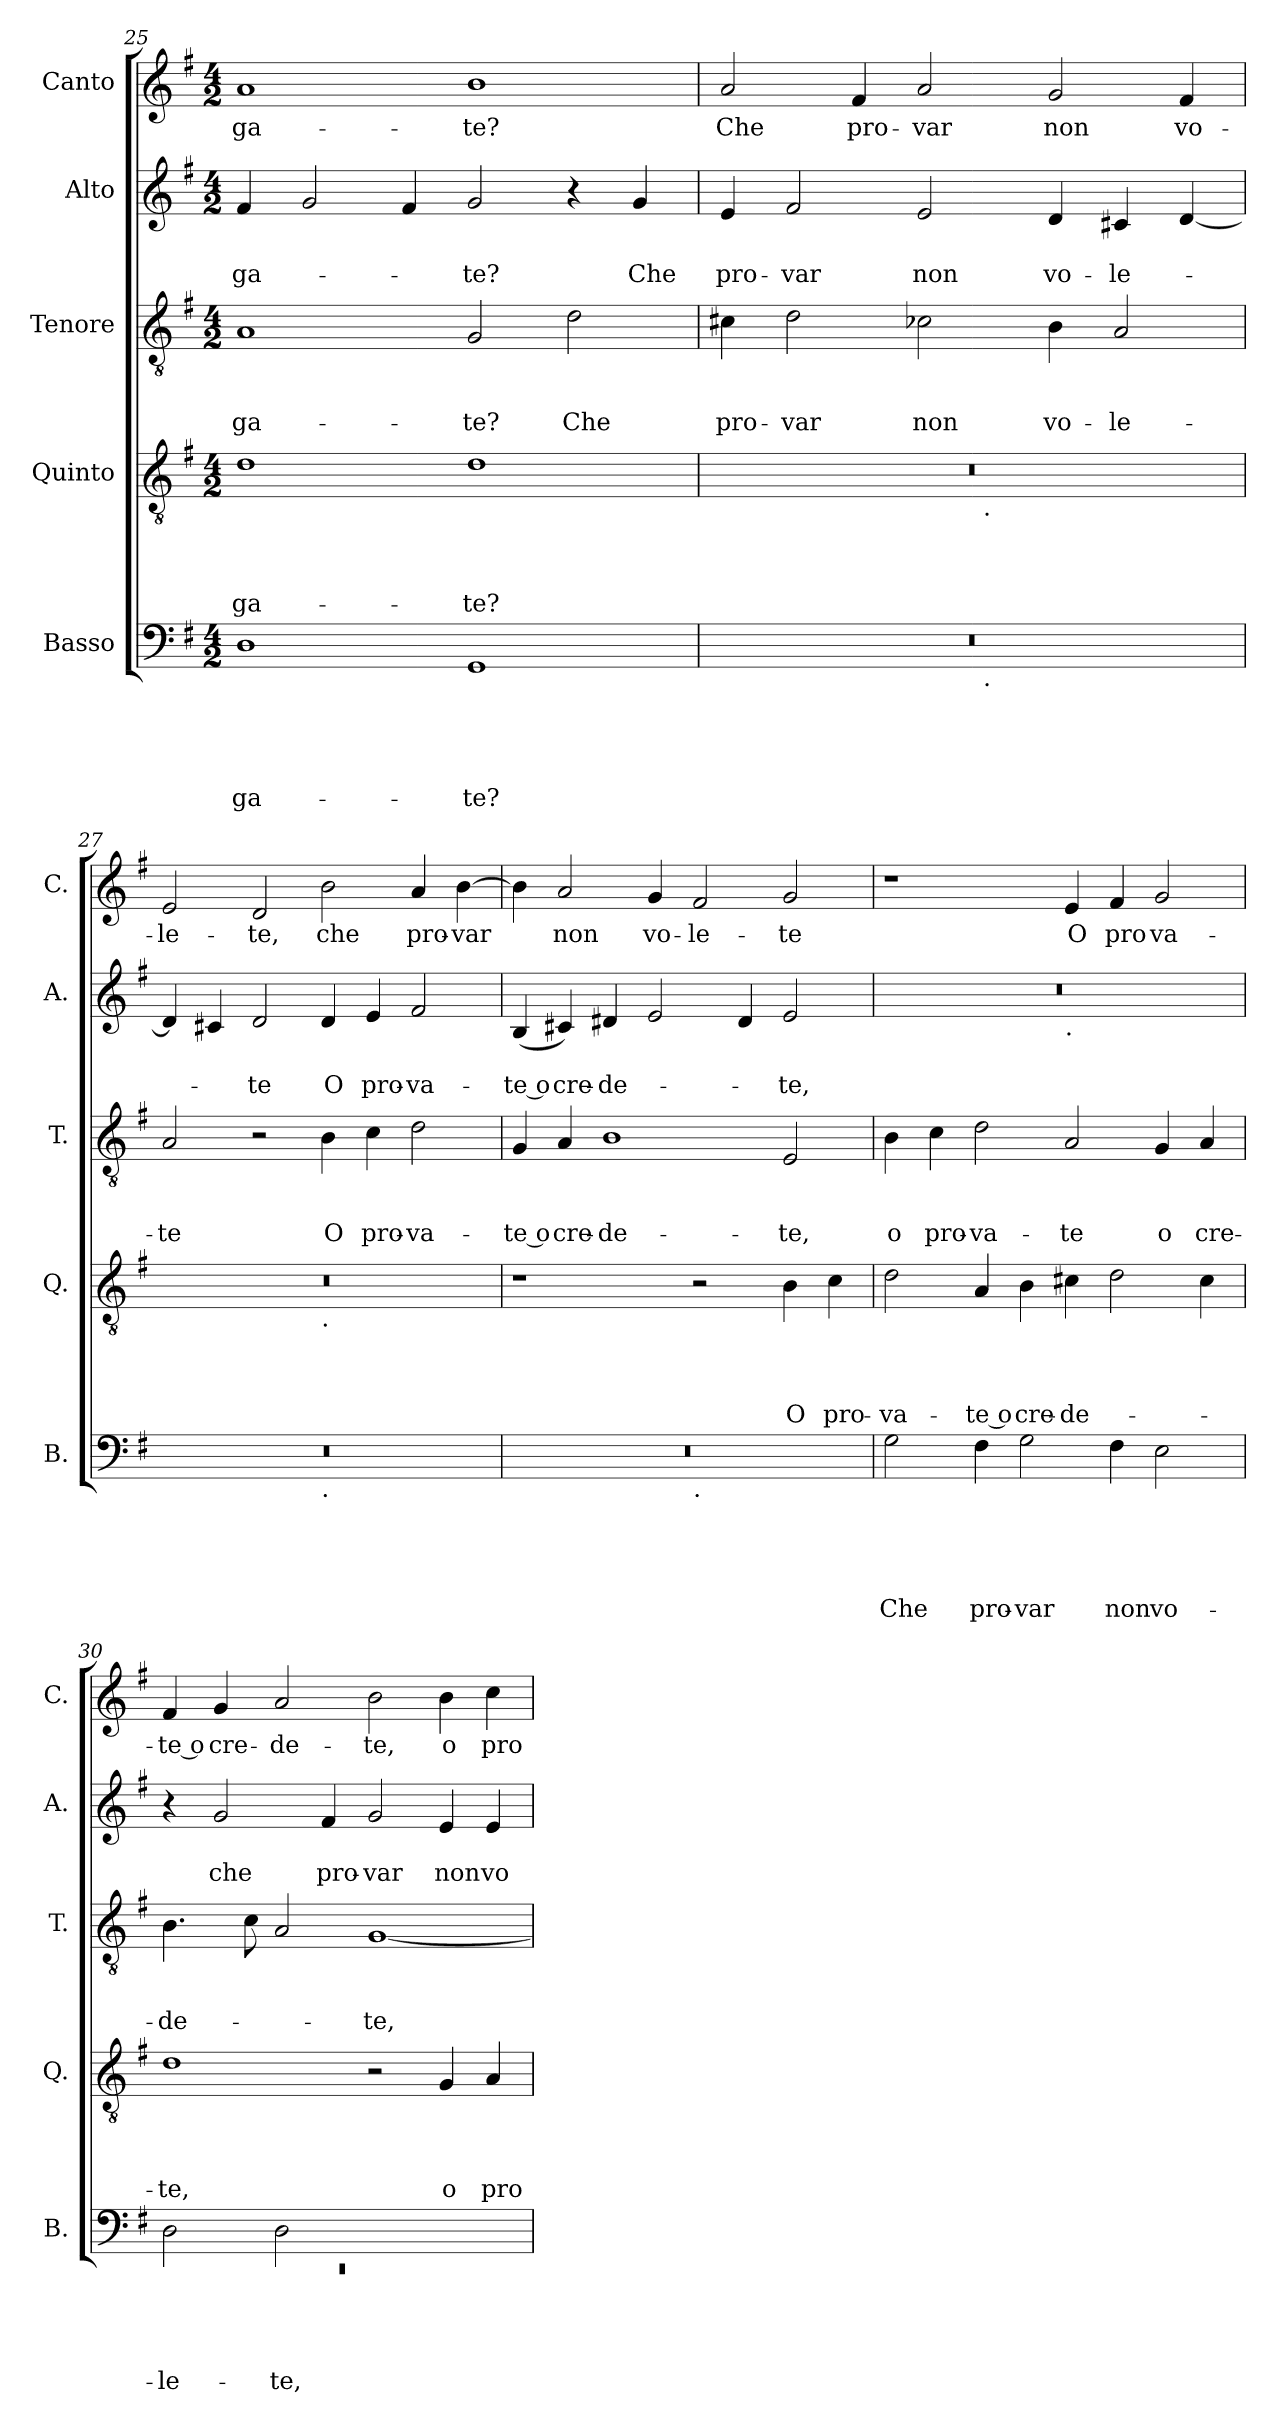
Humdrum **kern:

**kern	**text	**text	**text	**text	**text	**kern	**text	**text	**text	**text	**kern	**text	**text	**text	**kern	**text	**text	**kern	**text
*part5	*part5	*part5	*part5	*part5	*part5	*part4	*part4	*part4	*part4	*part4	*part3	*part3	*part3	*part3	*part2	*part2	*part2	*part1	*part1
*staff5	*staff5	*staff5	*staff5	*staff5	*staff5	*staff4	*staff4	*staff4	*staff4	*staff4	*staff3	*staff3	*staff3	*staff3	*staff2	*staff2	*staff2	*staff1	*staff1
*I"Basso	*	*	*	*	*	*I"Quinto	*	*	*	*	*I"Tenore	*	*	*	*I"Alto	*	*	*I"Canto	*
*I'B.	*	*	*	*	*	*I'Q.	*	*	*	*	*I'T.	*	*	*	*I'A.	*	*	*I'C.	*
*clefF4	*	*	*	*	*	*clefGv2	*	*	*	*	*clefGv2	*	*	*	*clefG2	*	*	*clefG2	*
*k[f#]	*	*	*	*	*	*k[f#]	*	*	*	*	*k[f#]	*	*	*	*k[f#]	*	*	*k[f#]	*
*G:	*	*	*	*	*	*G:	*	*	*	*	*G:	*	*	*	*G:	*	*	*G:	*
*M4/2	*	*	*	*	*	*M4/2	*	*	*	*	*M4/2	*	*	*	*M4/2	*	*	*M4/2	*
=25	=25	=25	=25	=25	=25	=25	=25	=25	=25	=25	=25	=25	=25	=25	=25	=25	=25	=25	=25
!	!	!	!	!	!LO:LY:b	!	!	!	!	!LO:LY:b	!	!	!	!LO:LY:b	!	!	!LO:LY:b	!	!LO:LY:b
1D	.	.	.	.	-ga-	1d	.	.	.	-ga-	1A	.	.	-ga-	4f#/	.	-ga-	1a	-ga-
.	.	.	.	.	.	.	.	.	.	.	.	.	.	.	2g/	.	.	.	.
.	.	.	.	.	.	.	.	.	.	.	.	.	.	.	4f#/	.	.	.	.
!	!	!	!	!	!LO:LY:b	!	!	!	!	!LO:LY:b	!	!	!	!LO:LY:b	!	!	!LO:LY:b	!	!LO:LY:b
1GG	.	.	.	.	-te?	1d	.	.	.	-te?	2G/	.	.	-te?	2g/	.	-te?	1b	-te?
!	!	!	!	!	!	!	!	!	!	!	!	!	!	!LO:LY:b	!	!	!	!	!
.	.	.	.	.	.	.	.	.	.	.	2d\	.	.	Che	4r	.	.	.	.
!	!	!	!	!	!	!	!	!	!	!	!	!	!	!	!	!	!LO:LY:b	!	!
.	.	.	.	.	.	.	.	.	.	.	.	.	.	.	4g/	.	Che	.	.
=26	=26	=26	=26	=26	=26	=26	=26	=26	=26	=26	=26	=26	=26	=26	=26	=26	=26	=26	=26
!	!	!	!	!	!	!	!	!	!	!	!	!	!	!LO:LY:b	!	!	!LO:LY:b	!	!LO:LY:b
*^	*	*	*	*	*	*^	*	*	*	*	*	*	*	*	*	*	*	*	*
0r	1ryy	.	.	.	.	.	0r	1ryy	.	.	.	.	4c#X\	.	.	pro-	4e/	.	pro-	2a/	Che
!	!	!	!	!	!	!	!	!	!	!	!	!	!	!	!	!LO:LY:b:rj	!	!	!LO:LY:b:rj	!	!
.	.	.	.	.	.	.	.	.	.	.	.	.	2d\	.	.	-var	2f#/	.	-var	.	.
!	!	!	!	!	!	!	!	!	!	!	!	!	!	!	!	!	!	!	!	!	!LO:LY:b
.	.	.	.	.	.	.	.	.	.	.	.	.	.	.	.	.	.	.	.	4f#/	pro-
!	!	!	!	!	!	!	!	!	!	!	!	!	!	!	!	!LO:LY:b	!	!	!LO:LY:b	!	!LO:LY:b:rj
.	.	.	.	.	.	.	.	.	.	.	.	.	2c-\	.	.	non	2e/	.	non	2a/	-var
!	!	!	!	!	!	!	!	!LO:TX:b:t=.	!	!	!	!	!	!	!	!	!	!	!	!	!
!	!LO:TX:b:t=.	!	!	!	!	!	!	!	!	!	!	!	!	!	!	!	!	!	!	!	!
.	1ryy	.	.	.	.	.	.	1ryy	.	.	.	.	.	.	.	.	.	.	.	.	.
!	!	!	!	!	!	!	!	!	!	!	!	!	!	!	!	!LO:LY:b	!	!	!LO:LY:b	!	!LO:LY:b
.	.	.	.	.	.	.	.	.	.	.	.	.	4B\	.	.	vo-	4d/	.	vo-	2g/	non
!	!	!	!	!	!	!	!	!	!	!	!	!	!	!	!	!LO:LY:b	!	!	!LO:LY:b	!	!
.	.	.	.	.	.	.	.	.	.	.	.	.	2A/	.	.	-le-	4c#X/	.	-le-	.	.
!	!	!	!	!	!	!	!	!	!	!	!	!	!	!	!	!	!	!	!	!	!LO:LY:b
.	.	.	.	.	.	.	.	.	.	.	.	.	.	.	.	.	[<4d/	.	.	4f#/	vo-
=27	=27	=27	=27	=27	=27	=27	=27	=27	=27	=27	=27	=27	=27	=27	=27	=27	=27	=27	=27	=27	=27
!	!	!	!	!	!	!	!	!	!	!	!	!	!	!	!	!LO:LY:b	!	!	!	!	!LO:LY:b
0r	1ryy	.	.	.	.	.	0r	1ryy	.	.	.	.	2A/	.	.	-te	4d/]	.	.	2e/	-le-
.	.	.	.	.	.	.	.	.	.	.	.	.	.	.	.	.	4c#X/	.	.	.	.
!	!	!	!	!	!	!	!	!	!	!	!	!	!	!	!	!	!	!	!LO:LY:b	!	!LO:LY:b
.	.	.	.	.	.	.	.	.	.	.	.	.	2r	.	.	.	2d/	.	-te	2d/	-te,
!	!	!	!	!	!	!	!	!LO:TX:b:t=.	!	!	!	!	!	!	!	!	!	!	!	!	!
!	!LO:TX:b:t=.	!	!	!	!	!	!	!	!	!	!	!	!	!	!	!	!	!	!	!	!
!	!	!	!	!	!	!	!	!	!	!	!	!	!	!	!	!LO:LY:b	!	!	!LO:LY:b	!	!LO:LY:b
.	1ryy	.	.	.	.	.	.	1ryy	.	.	.	.	4B\	.	.	O	4d/	.	O	2b\	che
!	!	!	!	!	!	!	!	!	!	!	!	!	!	!	!	!LO:LY:b	!	!	!LO:LY:b	!	!
.	.	.	.	.	.	.	.	.	.	.	.	.	4c\	.	.	pro-	4e/	.	pro-	.	.
!	!	!	!	!	!	!	!	!	!	!	!	!	!	!	!	!LO:LY:b:rj	!	!	!LO:LY:b:rj	!	!LO:LY:b
.	.	.	.	.	.	.	.	.	.	.	.	.	2d\	.	.	-va-	2f#/	.	-va-	4a/	pro-
!	!	!	!	!	!	!	!	!	!	!	!	!	!	!	!	!	!	!	!	!	!LO:LY:b
.	.	.	.	.	.	.	.	.	.	.	.	.	.	.	.	.	.	.	.	[<4b\	-var
!!LO:LB:g=z
=28	=28	=28	=28	=28	=28	=28	=28	=28	=28	=28	=28	=28	=28	=28	=28	=28	=28	=28	=28	=28	=28
!	!	!	!	!	!	!	!	!	!	!	!	!	!	!	!	!LO:LY:b:rj	!	!	!LO:LY:b:rj	!	!
*	*	*	*	*	*	*	*v	*v	*	*	*	*	*	*	*	*	*	*	*	*	*
0r	1ryy	.	.	.	.	.	1r	.	.	.	.	4G/	.	.	-te o	(<4B/	.	-te o	4b\]	.
!	!	!	!	!	!	!	!	!	!	!	!	!	!	!	!LO:LY:b	!	!	!LO:LY:b	!	!LO:LY:b
.	.	.	.	.	.	.	.	.	.	.	.	4A/	.	.	cre-	4c#X/)	.	cre-	2a/	non
!	!	!	!	!	!	!	!	!	!	!	!	!	!	!	!LO:LY:b	!	!	!LO:LY:b	!	!
.	.	.	.	.	.	.	.	.	.	.	.	1B	.	.	-de-	4d#X/	.	-de-	.	.
!	!	!	!	!	!	!	!	!	!	!	!	!	!	!	!	!	!	!	!	!LO:LY:b
.	.	.	.	.	.	.	.	.	.	.	.	.	.	.	.	2e/	.	.	4g/	vo-
!	!LO:TX:b:t=.	!	!	!	!	!	!	!	!	!	!	!	!	!	!	!	!	!	!	!
!	!	!	!	!	!	!	!	!	!	!	!	!	!	!	!	!	!	!	!	!LO:LY:b
.	1ryy	.	.	.	.	.	2r	.	.	.	.	.	.	.	.	.	.	.	2f#/	-le-
.	.	.	.	.	.	.	.	.	.	.	.	.	.	.	.	4d#/	.	.	.	.
!	!	!	!	!	!	!	!	!	!	!	!LO:LY:b	!	!	!	!LO:LY:b	!	!	!LO:LY:b	!	!LO:LY:b
.	.	.	.	.	.	.	4B\	.	.	.	O	2E/	.	.	-te,	2e/	.	-te,	2g/	-te
!	!	!	!	!	!	!	!	!	!	!	!LO:LY:b	!	!	!	!	!	!	!	!	!
.	.	.	.	.	.	.	4c\	.	.	.	pro-	.	.	.	.	.	.	.	.	.
=29	=29	=29	=29	=29	=29	=29	=29	=29	=29	=29	=29	=29	=29	=29	=29	=29	=29	=29	=29	=29
!	!	!	!	!	!	!LO:LY:b	!	!	!	!	!LO:LY:b	!	!	!	!LO:LY:b	!	!	!	!	!
*v	*v	*	*	*	*	*	*	*	*	*	*	*	*	*	*	*^	*	*	*	*
2G\	.	.	.	.	Che	2d\	.	.	.	-va-	4B\	.	.	o	0r	1ryy	.	.	1r	.
!	!	!	!	!	!	!	!	!	!	!	!	!	!	!LO:LY:b	!	!	!	!	!	!
.	.	.	.	.	.	.	.	.	.	.	4c\	.	.	pro-	.	.	.	.	.	.
!	!	!	!	!	!LO:LY:b	!	!	!	!	!LO:LY:b:rj	!	!	!	!LO:LY:b:rj	!	!	!	!	!	!
4F#\	.	.	.	.	pro-	4A/	.	.	.	-te o	2d\	.	.	-va-	.	.	.	.	.	.
!	!	!	!	!	!LO:LY:b:rj	!	!	!	!	!LO:LY:b	!	!	!	!	!	!	!	!	!	!
2G\	.	.	.	.	-var	4B\	.	.	.	cre-	.	.	.	.	.	.	.	.	.	.
!	!	!	!	!	!	!	!	!	!	!	!	!	!	!	!	!LO:TX:b:t=.	!	!	!	!
!	!	!	!	!	!	!	!	!	!	!LO:LY:b	!	!	!	!LO:LY:b	!	!	!	!	!	!LO:LY:b
.	.	.	.	.	.	4c#X\	.	.	.	-de-	2A/	.	.	-te	.	1ryy	.	.	4e/	O
!	!	!	!	!	!LO:LY:b	!	!	!	!	!	!	!	!	!	!	!	!	!	!	!LO:LY:b
4F#\	.	.	.	.	non	2d\	.	.	.	.	.	.	.	.	.	.	.	.	4f#/	pro
!	!	!	!	!	!LO:LY:b	!	!	!	!	!	!	!	!	!LO:LY:b	!	!	!	!	!	!LO:LY:b
2E\	.	.	.	.	vo-	.	.	.	.	.	4G/	.	.	o	.	.	.	.	2g/	va-
!	!	!	!	!	!	!	!	!	!	!	!	!	!	!LO:LY:b	!	!	!	!	!	!
.	.	.	.	.	.	4c#\	.	.	.	.	4A/	.	.	cre-	.	.	.	.	.	.
=30	=30	=30	=30	=30	=30	=30	=30	=30	=30	=30	=30	=30	=30	=30	=30	=30	=30	=30	=30	=30
*^	*	*	*	*	*	*	*	*	*	*	*	*	*	*	*	*	*	*	*	*
!	!LO:N:vis=1	!	!	!	!	!LO:LY:b	!	!	!	!	!LO:LY:b	!	!	!	!LO:LY:b	!	!	!	!	!	!LO:LY:b:rj
*	*	*	*	*	*	*	*	*	*	*	*	*	*	*	*	*v	*v	*	*	*	*
2D\	0rEE	.	.	.	.	-le-	1d	.	.	.	-te,	4.B\	.	.	-de-	4r	.	.	4f#/	-te o
!	!	!	!	!	!	!	!	!	!	!	!	!	!	!	!	!	!	!LO:LY:b	!	!LO:LY:b
.	.	.	.	.	.	.	.	.	.	.	.	.	.	.	.	2g/	.	che	4g/	cre-
.	.	.	.	.	.	.	.	.	.	.	.	8c\	.	.	.	.	.	.	.	.
!	!	!	!	!	!	!LO:LY:b	!	!	!	!	!	!	!	!	!	!	!	!	!	!LO:LY:b
2D\	.	.	.	.	.	-te,	.	.	.	.	.	2A/	.	.	.	.	.	.	2a/	-de-
!	!	!	!	!	!	!	!	!	!	!	!	!	!	!	!	!	!	!LO:LY:b	!	!
.	.	.	.	.	.	.	.	.	.	.	.	.	.	.	.	4f#/	.	pro-	.	.
!	!	!	!	!	!	!	!	!	!	!	!	!	!	!	!LO:LY:b	!	!	!LO:LY:b:rj	!	!LO:LY:b
1ryy	.	.	.	.	.	.	2r	.	.	.	.	[<1G	.	.	-te,	2g/	.	-var	2b\	-te,
!	!	!	!	!	!	!	!	!	!	!	!LO:LY:b	!	!	!	!	!	!	!LO:LY:b	!	!LO:LY:b
.	.	.	.	.	.	.	4G/	.	.	.	o	.	.	.	.	4e/	.	non	4b\	o
!	!	!	!	!	!	!	!	!	!	!	!LO:LY:b	!	!	!	!	!	!	!LO:LY:b	!	!LO:LY:b
.	.	.	.	.	.	.	4A/	.	.	.	pro-	.	.	.	.	4e/	.	vo-	4cc\	pro-
*v	*v	*	*	*	*	*	*	*	*	*	*	*	*	*	*	*	*	*	*	*
=	=	=	=	=	=	=	=	=	=	=	=	=	=	=	=	=	=	=	=
*-	*-	*-	*-	*-	*-	*-	*-	*-	*-	*-	*-	*-	*-	*-	*-	*-	*-	*-	*-
